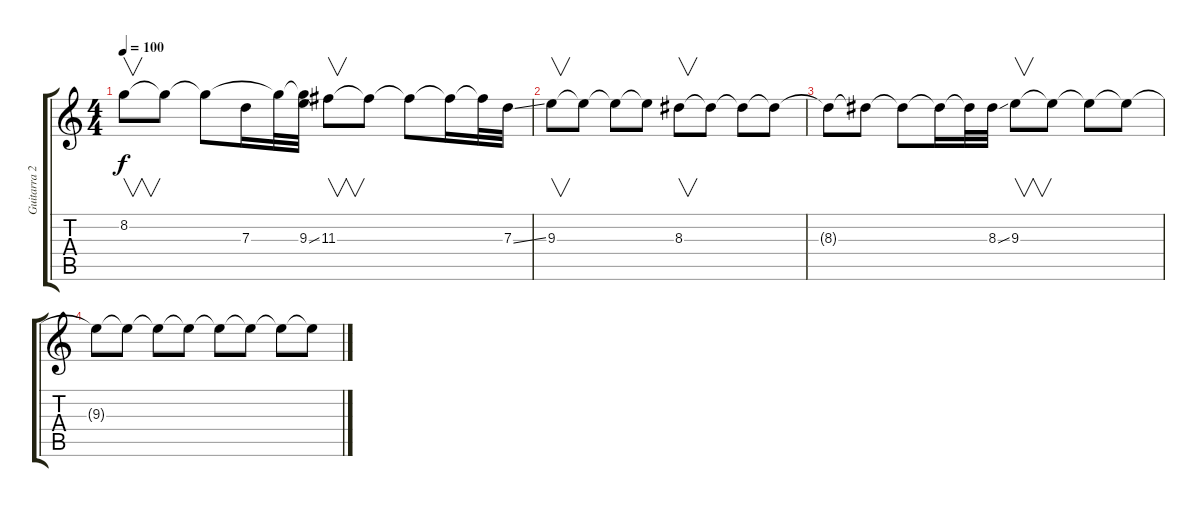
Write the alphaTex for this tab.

\track ("Guitarra 2" "Guitarra 2") {instrument overdrivenguitar}
\staff {score tabs}
\tuning (E4 B3 G3 D3 A2 E2) {hide}
\ts (4 4)
\tempo 100
\clef g2
\ks c
8.2.8{v dy f} 8.2{t}.8 8.2{t}.8 7.3{t}.16 8.2{t}.32 (8.2{t} 9.3{ss}).32 11.3.8{v} 11.3{t}.8 11.3{t}.8 11.3{t}.16 11.3{t}.32 7.3{ss}.32 |
9.3.8{v} 9.3{t}.8 9.3{t}.8 9.3{t}.8 8.3.8{v} 8.3{t}.8 8.3{t}.8 8.3{t}.8 |
8.3{t}.8 8.3{t}.8 8.3{t}.8 8.3{t}.16 8.3{t}.32 8.3{ss}.32 9.3.8{v} 9.3{t}.8 9.3{t}.8 9.3{t}.8 |
9.3{t}.8{volume 0} 9.3{t}.8 9.3{t}.8 9.3{t}.8 9.3{t}.8 9.3{t}.8 9.3{t}.8 9.3{t}.8
